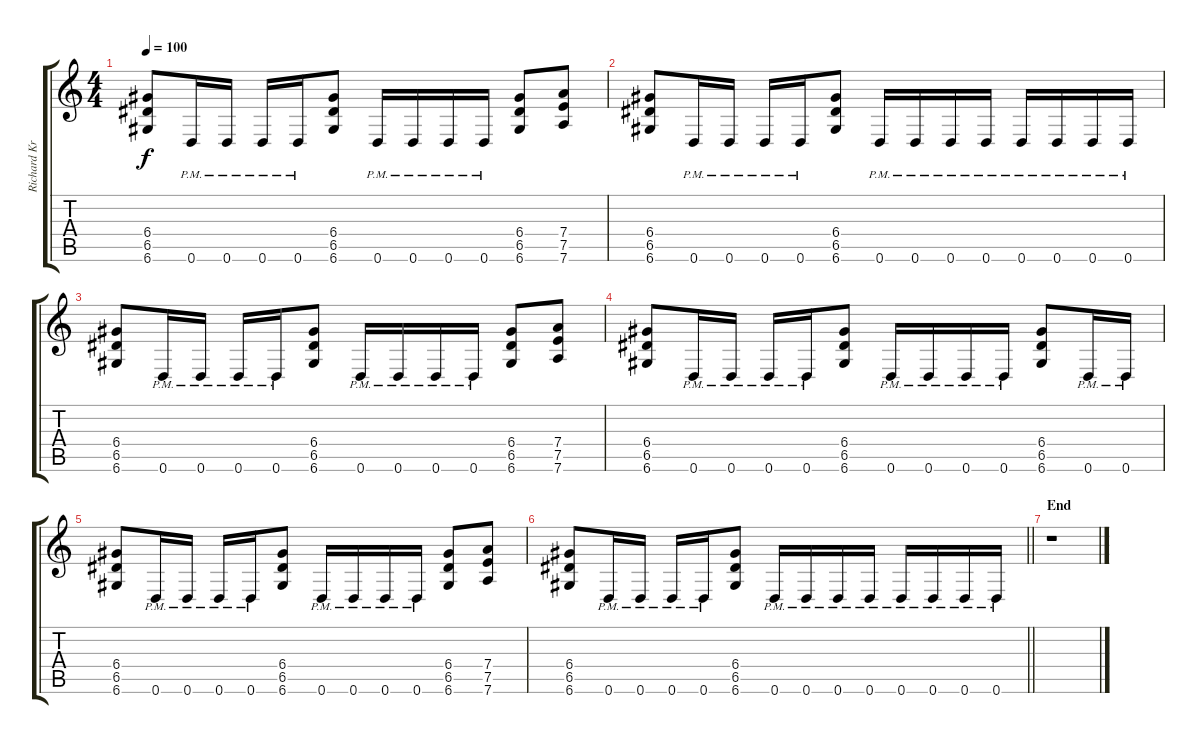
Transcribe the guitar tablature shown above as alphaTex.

\track ("Richard Kruspe" "Richard Kr") {instrument distortionguitar}
\staff {score tabs}
\tuning (E4 B3 G3 D3 A2 D2) {hide}
\ts (4 4)
\tempo 100
\clef g2
\ks c
(6.4 6.5 6.6).8{dy f} 0.6{pm}.16 0.6{pm}.16 0.6{pm}.16 0.6{pm}.16 (6.4 6.5 6.6).8 0.6{pm}.16 0.6{pm}.16 0.6{pm}.16 0.6{pm}.16 (6.4 6.5 6.6).8 (7.4 7.5 7.6).8 |
(6.4 6.5 6.6).8 0.6{pm}.16 0.6{pm}.16 0.6{pm}.16 0.6{pm}.16 (6.4 6.5 6.6).8 0.6{pm}.16 0.6{pm}.16 0.6{pm}.16 0.6{pm}.16 0.6{pm}.16 0.6{pm}.16 0.6{pm}.16 0.6{pm}.16 |
(6.4 6.5 6.6).8 0.6{pm}.16 0.6{pm}.16 0.6{pm}.16 0.6{pm}.16 (6.4 6.5 6.6).8 0.6{pm}.16 0.6{pm}.16 0.6{pm}.16 0.6{pm}.16 (6.4 6.5 6.6).8 (7.4 7.5 7.6).8 |
(6.4 6.5 6.6).8 0.6{pm}.16 0.6{pm}.16 0.6{pm}.16 0.6{pm}.16 (6.4 6.5 6.6).8 0.6{pm}.16 0.6{pm}.16 0.6{pm}.16 0.6{pm}.16 (6.4 6.5 6.6).8 0.6{pm}.16 0.6{pm}.16 |
(6.4 6.5 6.6).8 0.6{pm}.16 0.6{pm}.16 0.6{pm}.16 0.6{pm}.16 (6.4 6.5 6.6).8 0.6{pm}.16 0.6{pm}.16 0.6{pm}.16 0.6{pm}.16 (6.4 6.5 6.6).8 (7.4 7.5 7.6).8 |
\barLineRight lightlight
(6.4 6.5 6.6).8 0.6{pm}.16 0.6{pm}.16 0.6{pm}.16 0.6{pm}.16 (6.4 6.5 6.6).8 0.6{pm}.16 0.6{pm}.16 0.6{pm}.16 0.6{pm}.16 0.6{pm}.16 0.6{pm}.16 0.6{pm}.16 0.6{pm}.16 |
\section ("" "End")
r.1
